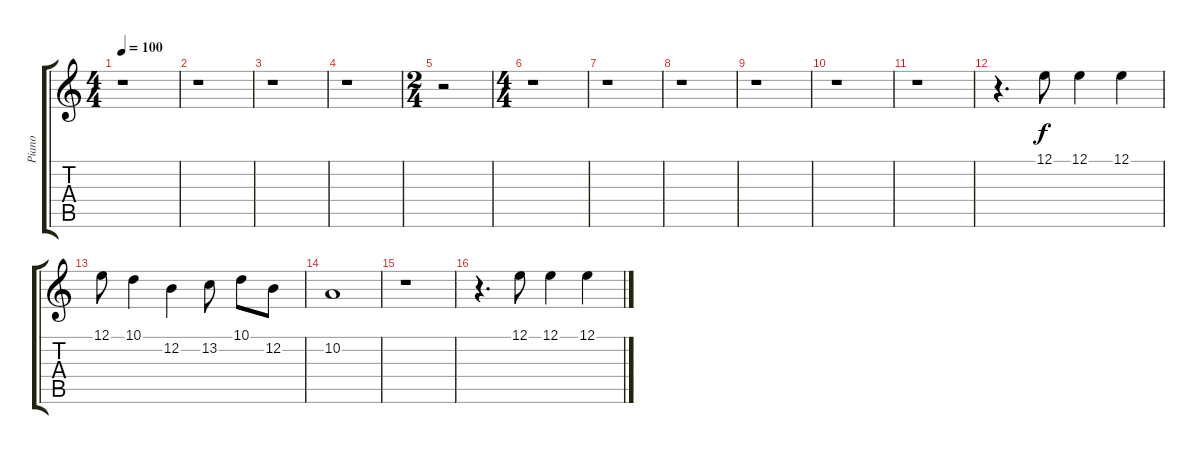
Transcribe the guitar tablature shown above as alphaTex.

\track ("Piano" "Piano") {instrument brightacousticpiano}
\staff {score tabs}
\tuning (E4 B3 G3 D3 A2 E2) {hide}
\ts (4 4)
\tempo 100
\clef g2
\ks c
r.1{dy f} |
r.1 |
r.1 |
r.1 |
\ts (2 4)
r.2 |
\ts (4 4)
r.1 |
r.1 |
r.1 |
r.1 |
r.1 |
r.1 |
r.4{d volume 13} 12.1.8 12.1.4 12.1.4 |
12.1.8 10.1.4 12.2.4 13.2.8 10.1.8 12.2.8 |
10.2.1 |
r.1 |
r.4{d volume 13} 12.1.8 12.1.4 12.1.4
